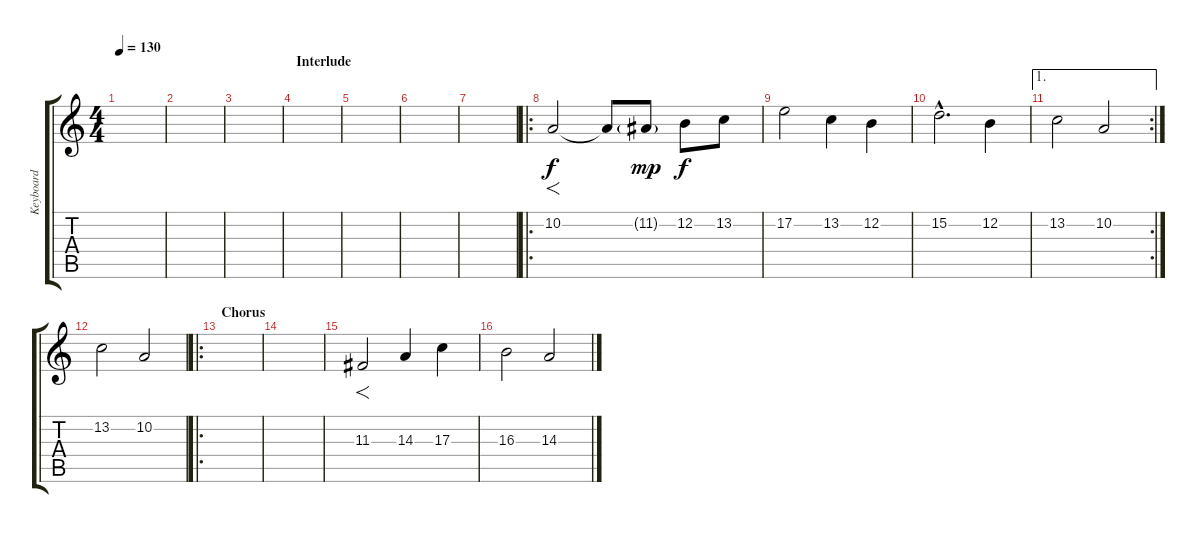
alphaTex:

\track ("Keyboard" "Keyboard") {instrument pad4choir}
\staff {score tabs}
\tuning (E4 B3 G3 D3 A2 E2) {hide}
\ts (4 4)
\tempo 130
\clef g2
\ks c
|
|
|
\section ("" "Interlude")
|
|
|
|
\ro
10.2.2{f} 10.2{t}.8 11.2{g}.8{dy mp} 12.2.8{dy f} 13.2.8 |
17.2.2 13.2.4 12.2.4 |
15.2{hac}.2{d} 12.2.4 |
\ae 1
\rc 2
13.2.2 10.2.2 |
13.2.2 10.2.2 |
\ro
\section ("" "Chorus")
|
|
11.3.2{f instrument pad4choir} 14.3.4 17.3.4 |
16.3.2 14.3.2
